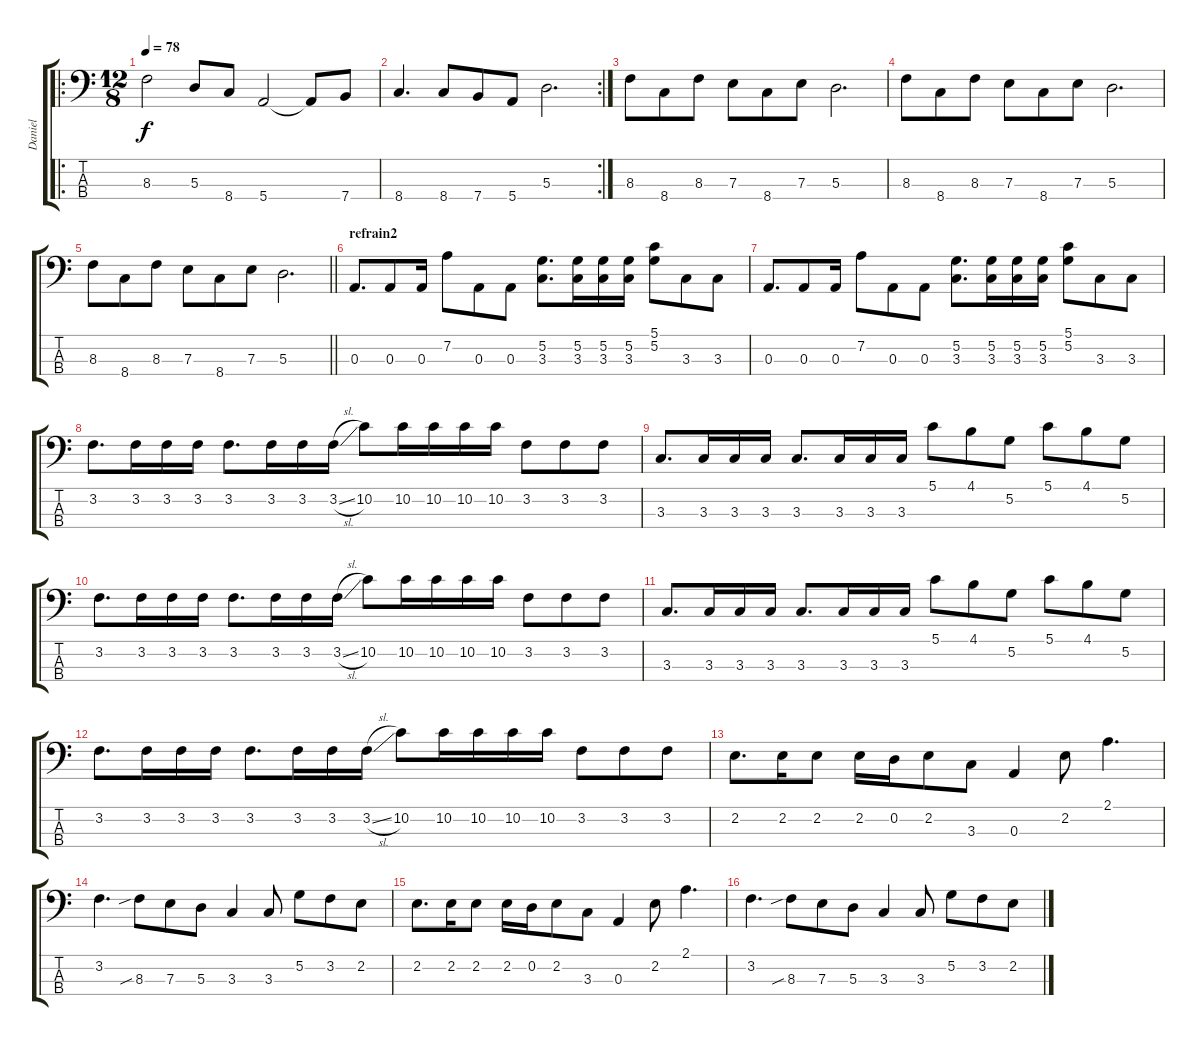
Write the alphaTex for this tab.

\track ("Daniel" "Daniel") {instrument electricbasspick}
\staff {score tabs}
\tuning (G2 D2 A1 E1) {hide}
\ro
\ts (12 8)
\tempo 78
\clef f4
\ks c
8.3.2{dy f} 5.3.8 8.4.8 5.4.2 5.4{t}.8 7.4.8 |
\rc 2
8.4.4{d} 8.4.8 7.4.8 5.4.8 5.3.2{d} |
8.3.8 8.4.8 8.3.8 7.3.8 8.4.8 7.3.8 5.3.2{d} |
8.3.8 8.4.8 8.3.8 7.3.8 8.4.8 7.3.8 5.3.2{d} |
\barLineRight lightlight
8.3.8 8.4.8 8.3.8 7.3.8 8.4.8 7.3.8 5.3.2{d} |
\section ("" "refrain2")
0.3.8{d} 0.3.8 0.3.16 7.2.8 0.3.8 0.3.8 (5.2 3.3).8{d} (5.2 3.3).16 (5.2 3.3).16 (5.2 3.3).16 (5.1 5.2).8 3.3.8 3.3.8 |
0.3.8{d} 0.3.8 0.3.16 7.2.8 0.3.8 0.3.8 (5.2 3.3).8{d} (5.2 3.3).16 (5.2 3.3).16 (5.2 3.3).16 (5.1 5.2).8 3.3.8 3.3.8 |
3.2.8{d} 3.2.16 3.2.16 3.2.16 3.2.8{d} 3.2.16 3.2.16 3.2{sl}.16 10.2.8 10.2.16 10.2.16 10.2.16 10.2.16 3.2.8 3.2.8 3.2.8 |
3.3.8{d} 3.3.16 3.3.16 3.3.16 3.3.8{d} 3.3.16 3.3.16 3.3.16 5.1.8 4.1.8 5.2.8 5.1.8 4.1.8 5.2.8 |
3.2.8{d} 3.2.16 3.2.16 3.2.16 3.2.8{d} 3.2.16 3.2.16 3.2{sl}.16 10.2.8 10.2.16 10.2.16 10.2.16 10.2.16 3.2.8 3.2.8 3.2.8 |
3.3.8{d} 3.3.16 3.3.16 3.3.16 3.3.8{d} 3.3.16 3.3.16 3.3.16 5.1.8 4.1.8 5.2.8 5.1.8 4.1.8 5.2.8 |
3.2.8{d} 3.2.16 3.2.16 3.2.16 3.2.8{d} 3.2.16 3.2.16 3.2{sl}.16 10.2.8 10.2.16 10.2.16 10.2.16 10.2.16 3.2.8 3.2.8 3.2.8 |
2.2.8{d} 2.2.16 2.2.8 2.2.16 0.2.16 2.2.8 3.3.8 0.3.4 2.2.8 2.1.4{d} |
3.2.4{d} 8.3{sib}.8 7.3.8 5.3.8 3.3.4 3.3.8 5.2.8 3.2.8 2.2.8 |
2.2.8{d} 2.2.16 2.2.8 2.2.16 0.2.16 2.2.8 3.3.8 0.3.4 2.2.8 2.1.4{d} |
3.2.4{d} 8.3{sib}.8 7.3.8 5.3.8 3.3.4 3.3.8 5.2.8 3.2.8 2.2.8
